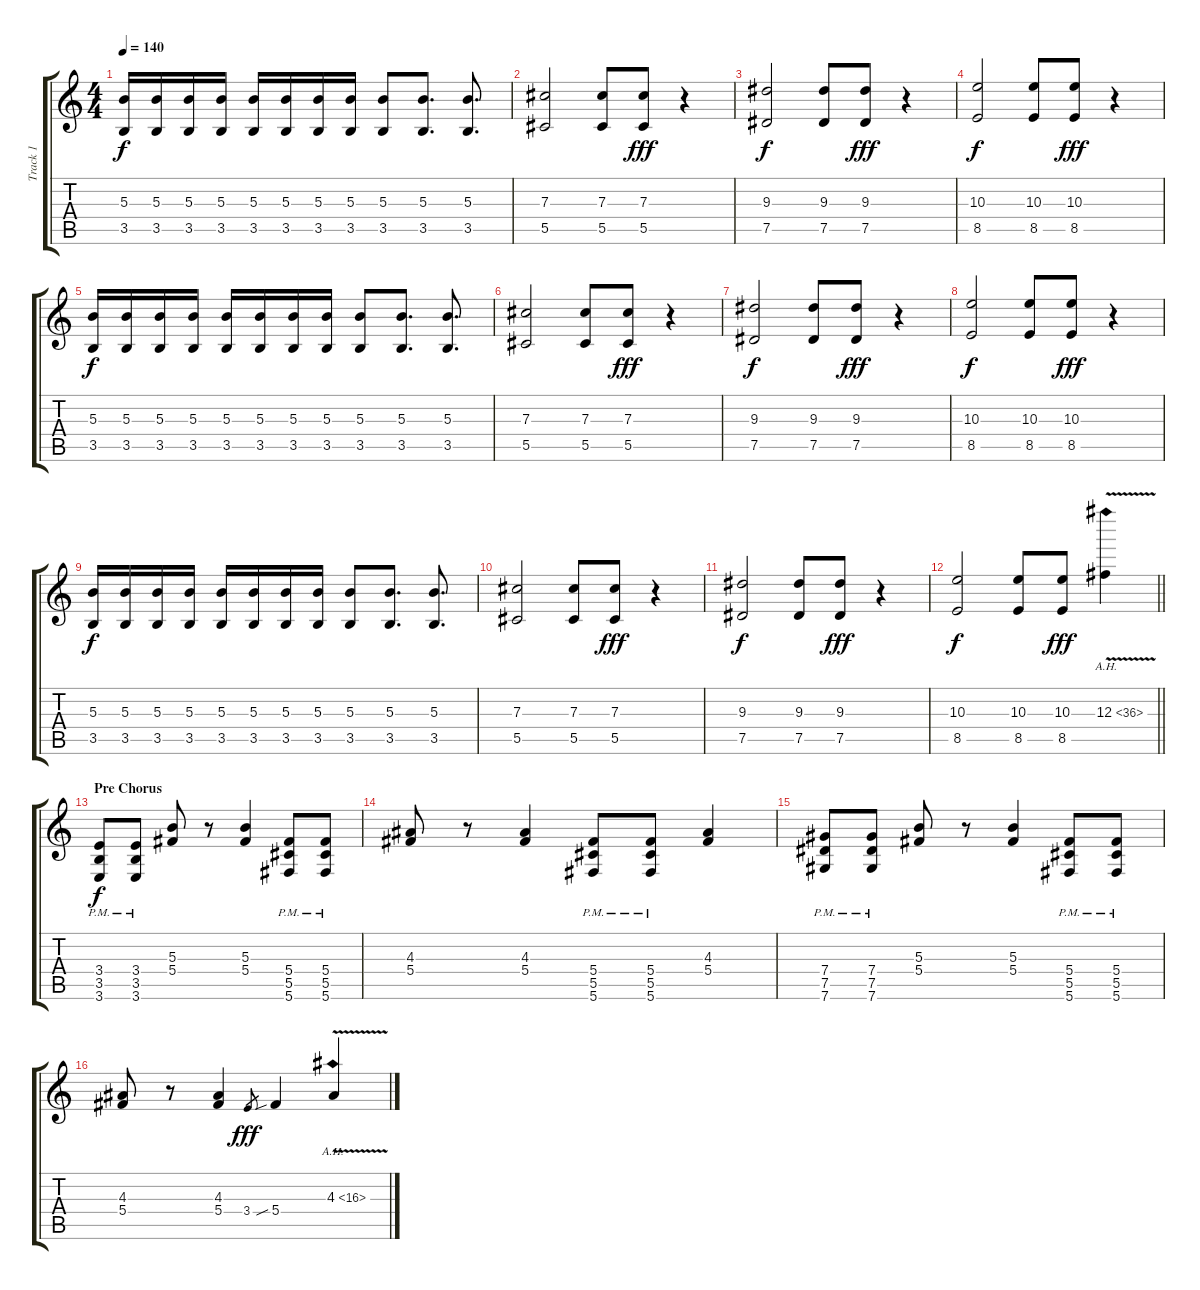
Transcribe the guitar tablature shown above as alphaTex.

\track ("Track 1" "Track 1") {instrument distortionguitar}
\staff {score tabs}
\tuning (Eb4 Bb3 Gb3 Db3 Ab2 Db2) {hide}
\ts (4 4)
\tempo 140
\clef g2
\ks c
(5.3 3.5).16{dy f} (5.3 3.5).16 (5.3 3.5).16 (5.3 3.5).16 (5.3 3.5).16 (5.3 3.5).16 (5.3 3.5).16 (5.3 3.5).16 (5.3 3.5).8 (5.3 3.5).8{d} (5.3 3.5).8{d} |
(7.3 5.5).2 (7.3 5.5).8 (7.3 5.5).8{dy fff} r.4 |
(9.3 7.5).2{dy f} (9.3 7.5).8 (9.3 7.5).8{dy fff} r.4 |
(10.3 8.5).2{dy f} (10.3 8.5).8 (10.3 8.5).8{dy fff} r.4 |
(5.3 3.5).16{dy f} (5.3 3.5).16 (5.3 3.5).16 (5.3 3.5).16 (5.3 3.5).16 (5.3 3.5).16 (5.3 3.5).16 (5.3 3.5).16 (5.3 3.5).8 (5.3 3.5).8{d} (5.3 3.5).8{d} |
(7.3 5.5).2 (7.3 5.5).8 (7.3 5.5).8{dy fff} r.4 |
(9.3 7.5).2{dy f} (9.3 7.5).8 (9.3 7.5).8{dy fff} r.4 |
(10.3 8.5).2{dy f} (10.3 8.5).8 (10.3 8.5).8{dy fff} r.4 |
(5.3 3.5).16{dy f} (5.3 3.5).16 (5.3 3.5).16 (5.3 3.5).16 (5.3 3.5).16 (5.3 3.5).16 (5.3 3.5).16 (5.3 3.5).16 (5.3 3.5).8 (5.3 3.5).8{d} (5.3 3.5).8{d} |
(7.3 5.5).2 (7.3 5.5).8 (7.3 5.5).8{dy fff} r.4 |
(9.3 7.5).2{dy f} (9.3 7.5).8 (9.3 7.5).8{dy fff} r.4 |
\barLineRight lightlight
(10.3 8.5).2{dy f} (10.3 8.5).8 (10.3 8.5).8{dy fff} 12.3{ah 24 v}.4 |
\section ("" "Pre Chorus")
(3.4{pm} 3.5{pm} 3.6{pm}).8{dy f} (3.4{pm} 3.5{pm} 3.6{pm}).8 (5.3 5.4).8 r.8 (5.3 5.4).4 (5.4{pm} 5.5{pm} 5.6{pm}).8 (5.4{pm} 5.5{pm} 5.6{pm}).8 |
(4.3 5.4).8 r.8 (4.3 5.4).4 (5.4{pm} 5.5{pm} 5.6{pm}).8 (5.4{pm} 5.5{pm} 5.6{pm}).8 (4.3 5.4).4 |
(7.4{pm} 7.5{pm} 7.6{pm}).8 (7.4{pm} 7.5{pm} 7.6{pm}).8 (5.3 5.4).8 r.8 (5.3 5.4).4 (5.4{pm} 5.5{pm} 5.6{pm}).8 (5.4{pm} 5.5{pm} 5.6{pm}).8 |
(4.3 5.4).8 r.8 (4.3 5.4).4 3.4.8{gr dy fff} 5.4{sib}.4 4.3{ah 12 v}.4
